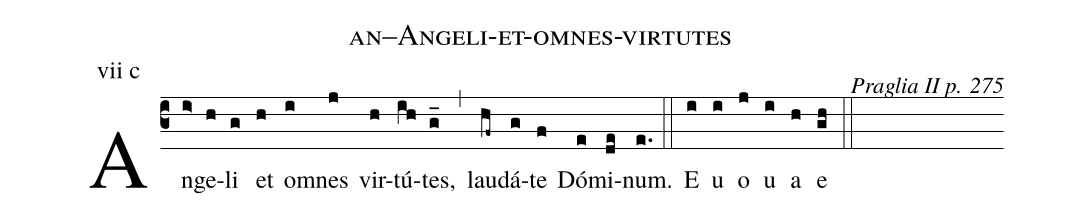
name: an--Angeli-et-omnes-virtutes;
commentary: Praglia II p. 275;
annotation: vii c;
%%
(c3)An(i>)ge(h)li(g) et(h) om(i)nes(j) vir(h)tú(ih)tes,(g_) (,) lau(hf~)dá(g)te(f) Dó(e)mi(de)num.(e.) (::) E(i) u(i) o(j) u(i) a(h) e(gh) (::)
